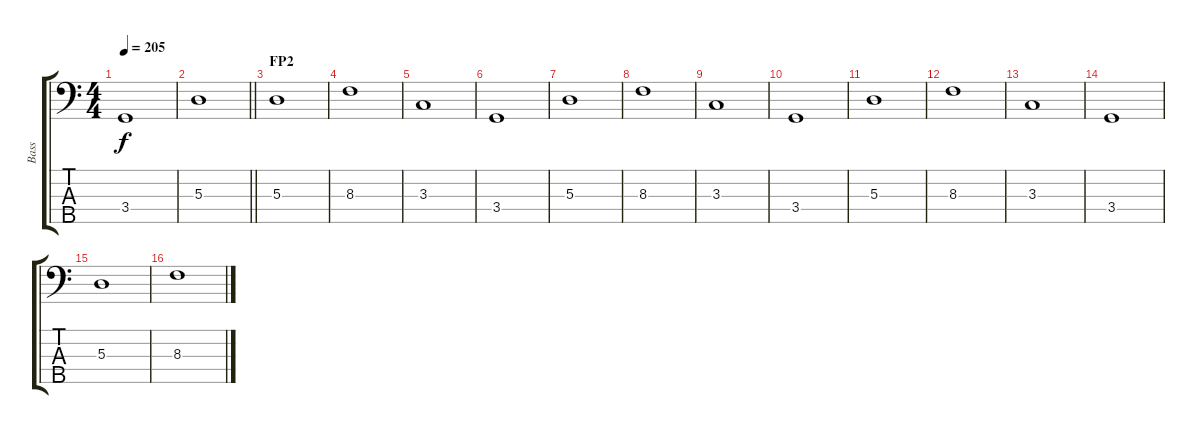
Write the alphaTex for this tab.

\track ("Bass" "Bass") {instrument electricbassfinger}
\staff {score tabs}
\tuning (G2 D2 A1 E1 B0) {hide}
\ts (4 4)
\tempo 205
\clef f4
\ks c
3.4.1{dy f} |
\barLineRight lightlight
5.3.1 |
\section ("" "FP2")
5.3.1 |
8.3.1 |
3.3.1 |
3.4.1 |
5.3.1 |
8.3.1 |
3.3.1 |
3.4.1 |
5.3.1 |
8.3.1 |
3.3.1 |
3.4.1 |
5.3.1 |
8.3.1
